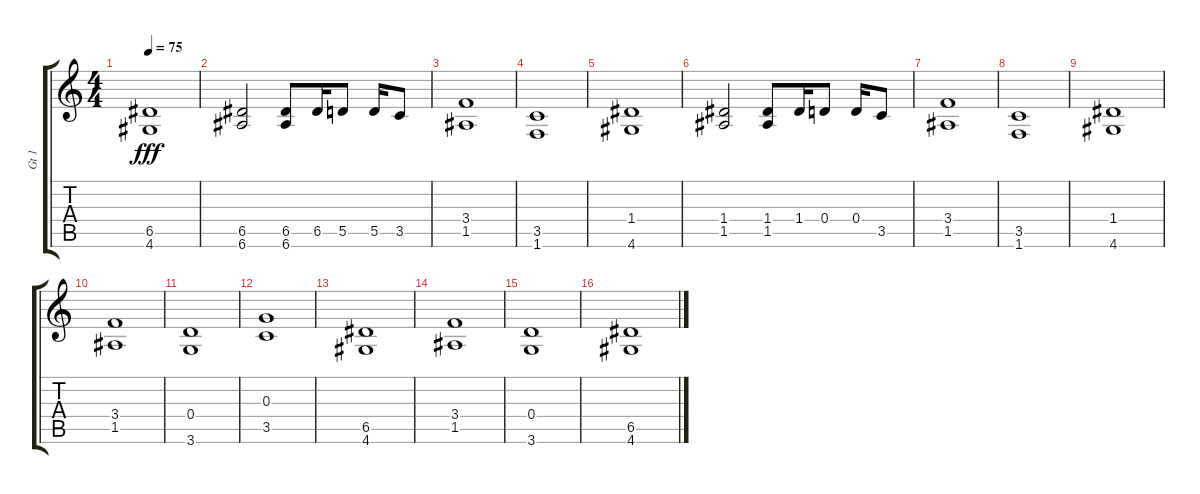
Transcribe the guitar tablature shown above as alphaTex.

\track ("Gt 1" "Gt 1") {instrument distortionguitar}
\staff {score tabs}
\tuning (E4 B3 G3 D3 A2 E2) {hide}
\ts (4 4)
\tempo 75
\clef g2
\ks c
(6.5 4.6).1{dy fff} |
(6.5 6.6).2 (6.5 6.6).8 6.5.16 5.5.8 5.5.16 3.5.8 |
(3.4 1.5).1 |
(3.5 1.6).1 |
(1.4 4.6).1 |
(1.4 1.5).2 (1.4 1.5).8 1.4.16 0.4.8 0.4.16 3.5.8 |
(3.4 1.5).1 |
(3.5 1.6).1 |
(1.4 4.6).1 |
(3.4 1.5).1 |
(0.4 3.6).1 |
(0.3 3.5).1 |
(6.5 4.6).1 |
(3.4 1.5).1 |
(0.4 3.6).1 |
(6.5 4.6).1
